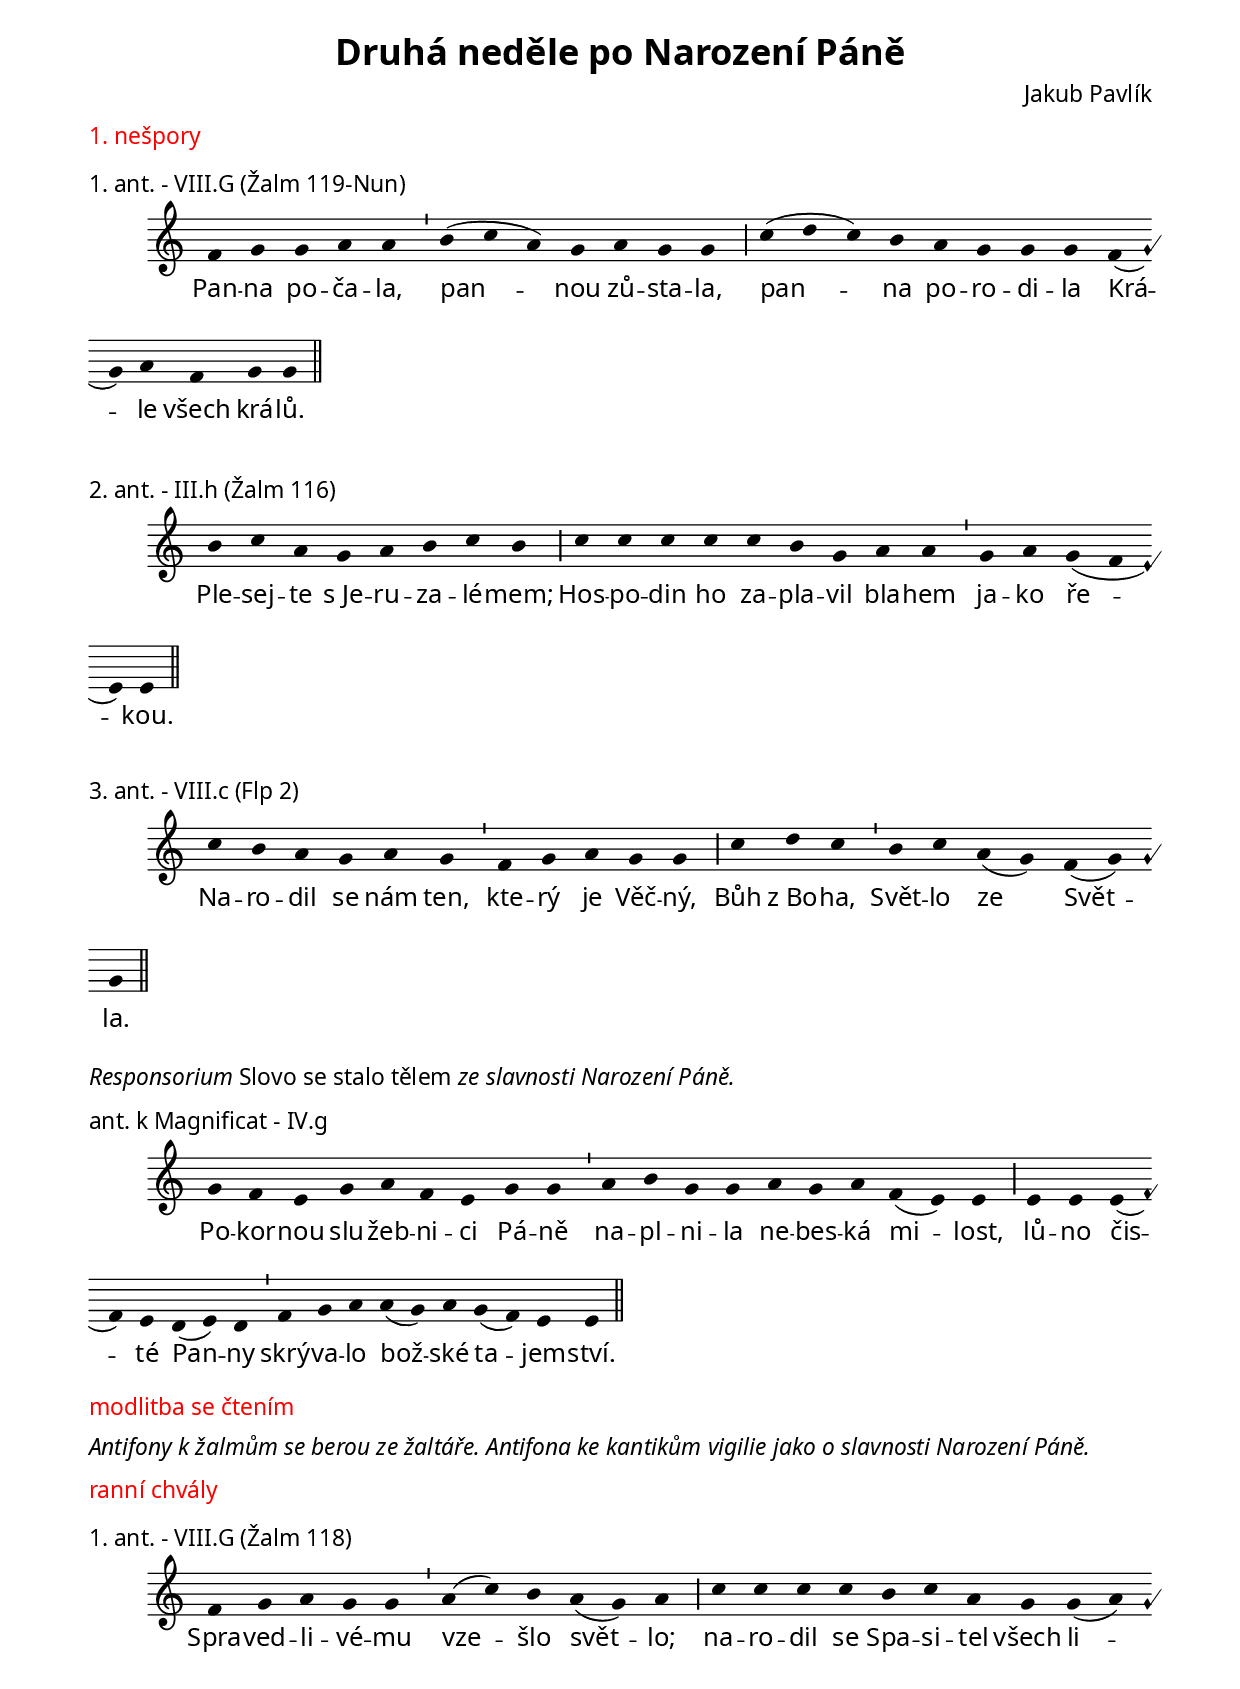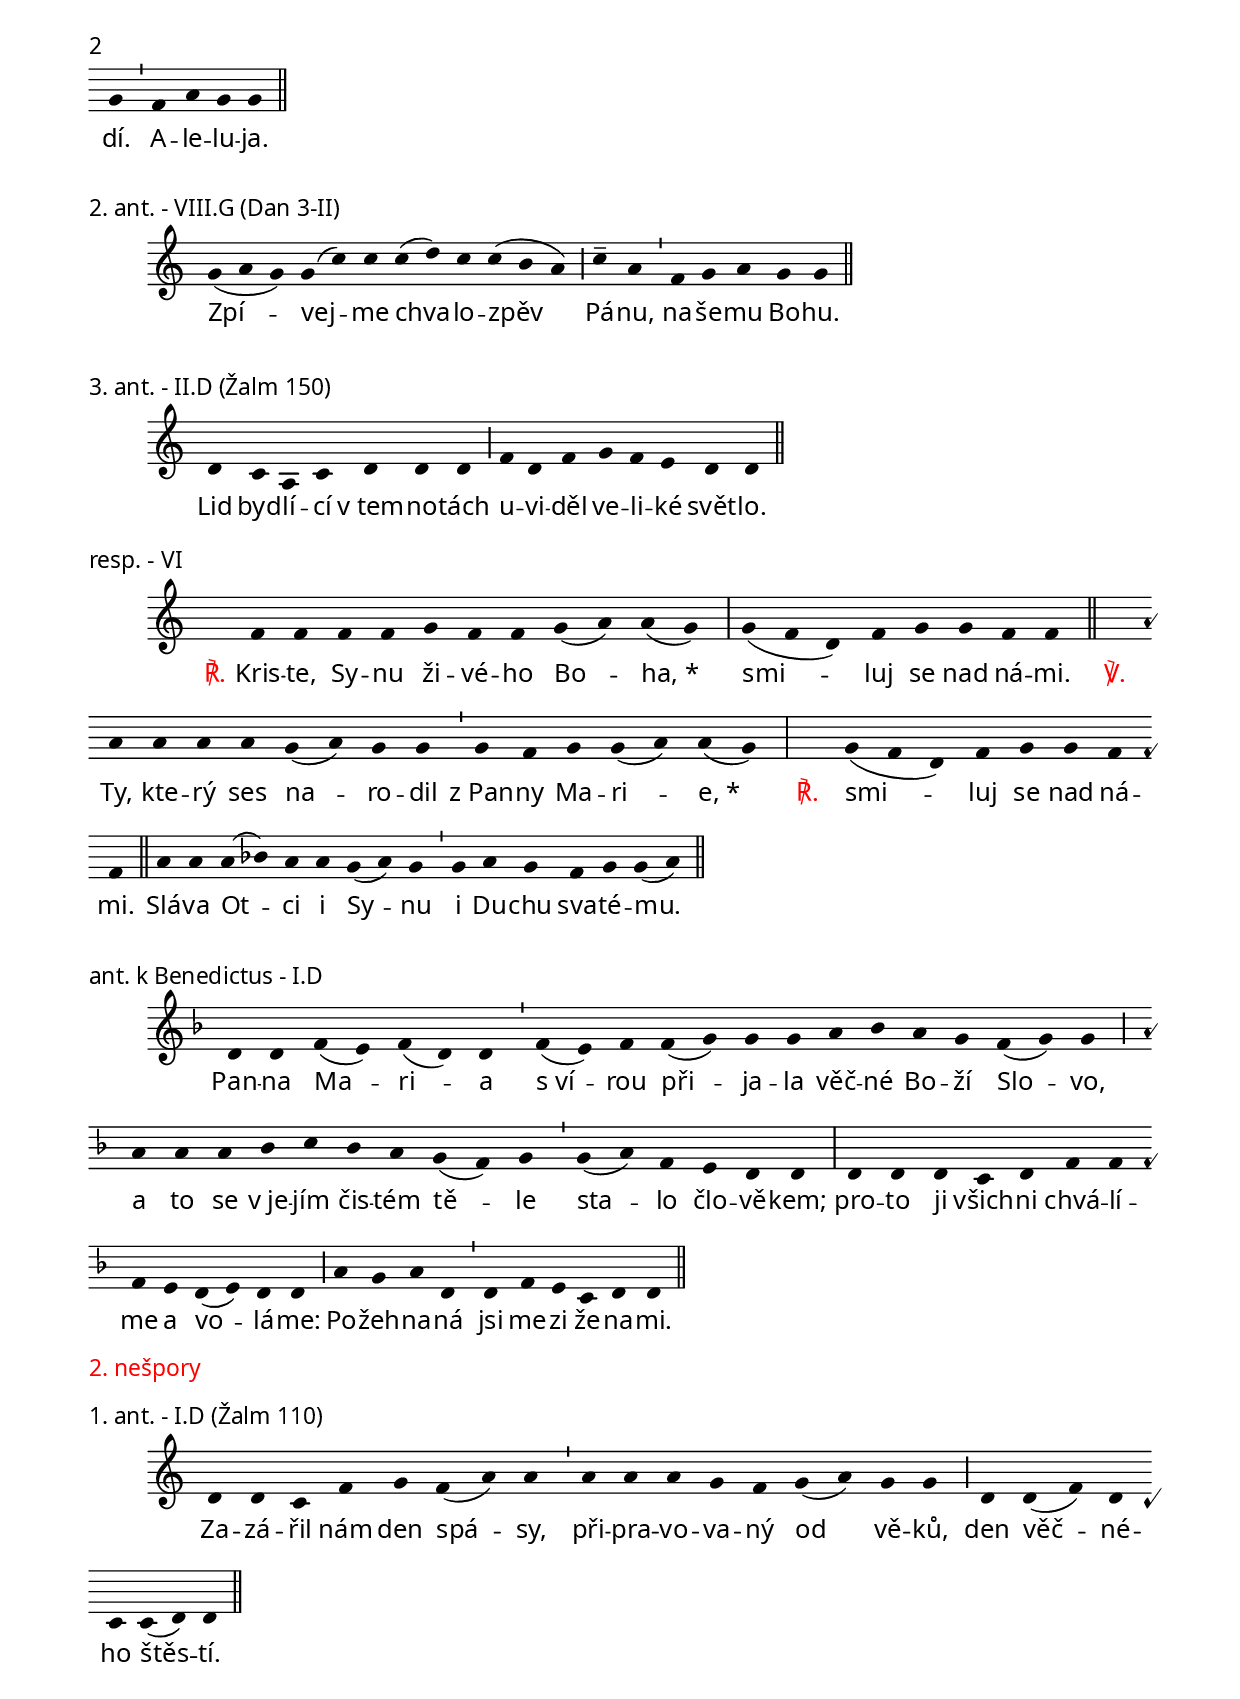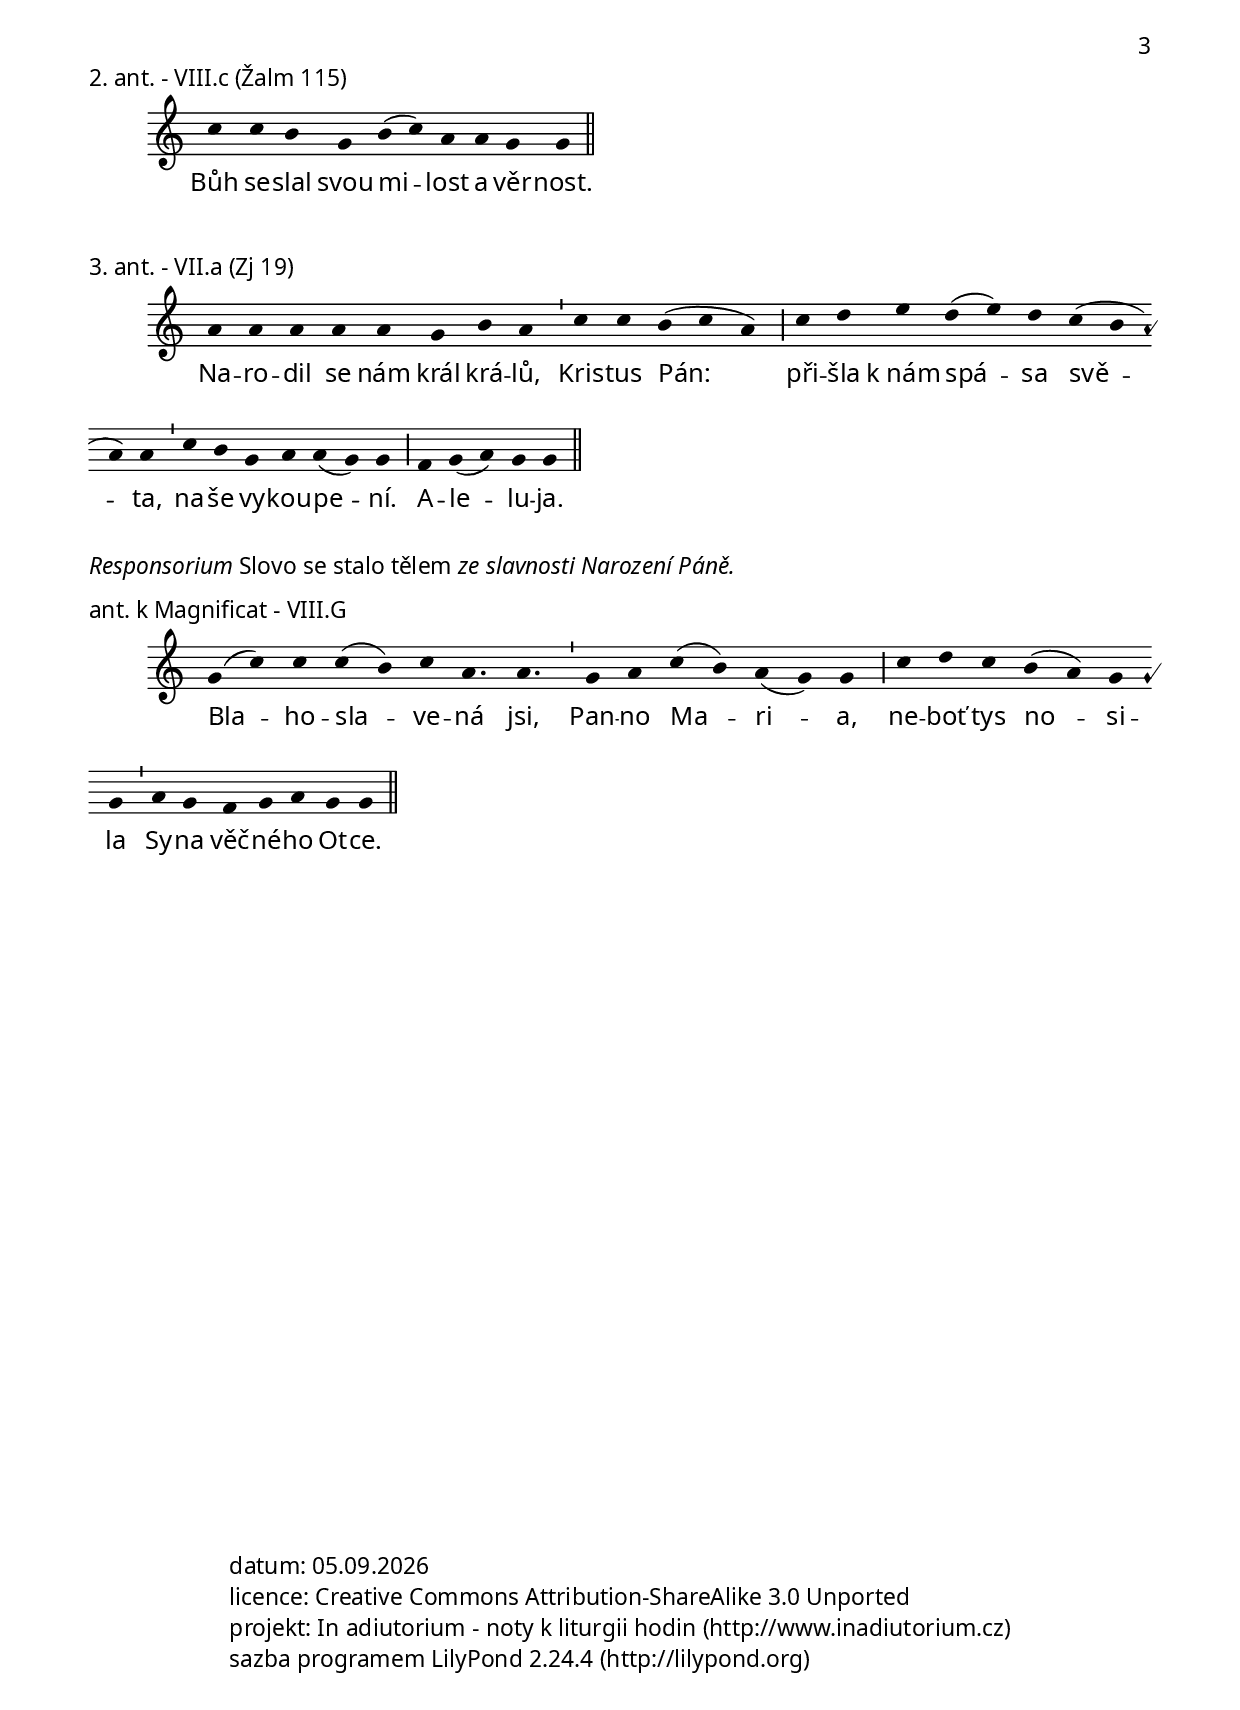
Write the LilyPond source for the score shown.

\version "2.17.25"

\header {
  title = "Druhá neděle po Narození Páně"
  composer = "Jakub Pavlík"
}

\include "spolecne.ly"
\include "dilyresponsorii.ly"

\markup {\nadpisHodinka {"1. nešpory"}}

\score {
  \relative c' {
    \choralniRezim
    f g g a a \barMin
    b( c a) g a g g \barMaior
    c( d c) b a g g g f( g) a f g g \barFinalis
  }
  \addlyrics {
    Pan -- na po -- ča -- la,
    pan -- nou zů -- sta -- la,
    pan -- na po -- ro -- di -- la Krá -- le všech krá -- lů.
  }
  \header {
    quid = "1. ant."
    modus = "VIII"
    differentia = "G"
    psalmus = "Žalm 119-Nun"
    fons = "oktáv Narození Páně, 27.12., k Magnificat, druhá část jiný text"
    fial = "fial://vanoce_narozenipane.ly#27-amag?cast=2&jiny text"
    id = "ne1-a1"
    piece = \markup {\sestavTitulek}
  }
}

\score {
  \relative c'' {
    \choralniRezim
    b4 c a g a b c b \barMaior
    c c c c c b g a a \barMin
    g a g( f e) e \barFinalis
  }
  \addlyrics {
    Ple -- sej -- te s_Je -- ru -- za -- lé -- mem;
    Hos -- po -- din ho za -- pla -- vil bla -- hem
    ja -- ko ře -- kou.
  }
  \header {
    quid = "2. ant."
    modus = "III"
    differentia = "h"
    psalmus = "Žalm 116"
    fial = "antifony/tyden4_5ctvrtek.ly#rch-ant2?konec=9"
    placet = "zkusit lépe"
    id = "ne1-a2"
    piece = \markup {\sestavTitulek}
  }
}

\score {
  \relative c'' {
    \choralniRezim
    c4 b a g a g \barMin
    f g a g g \barMaior
    c d c \barMin
    b c a( g) f( g) g \barFinalis
  }
  \addlyrics {
    Na -- ro -- dil se nám ten,
    kte -- rý je Věč -- ný,
    Bůh z_Bo -- ha,
    Svět -- lo ze Svět -- la.
  }
  \header {
    quid = "3. ant."
    modus = "VIII"
    differentia = "c"
    psalmus = "Flp 2"
    id = "ne1-a3"
    piece = \markup {\sestavTitulek}
  }
}

\markup\italic{Responsorium \upright{Slovo se stalo tělem} ze slavnosti Narození Páně.}

\score {
  \relative c'' {
    \choralniRezim
    g4 f e g a f e g g \barMin
    a4 b g g a g a f( e) e \barMaior
    e e e( f) e d( e) d \barMin
    f g a a( g) a g( f) e e \barFinalis
  }
  \addlyrics {
    Po -- kor -- nou slu -- žeb -- ni -- ci Pá -- ně
    na -- pl -- ni -- la ne -- bes -- ká mi -- lost,
    lů -- no čis -- té Pan -- ny
    skrý -- va -- lo bož -- ské ta -- jem -- ství.
  }
  \header {
    quid = "ant. k Magnificat"
    modus = "IV"
    differentia = "g"
    psalmus = "Magnificat"
    id = "ne1-amag"
    piece = \markup {\sestavTitulekBezZalmu}
  }
}

\markup {\nadpisHodinka {"modlitba se čtením"}}

\markup\italic{
  Antifony k žalmům se berou ze žaltáře.
  Antifona ke kantikům vigilie jako o slavnosti Narození Páně.
}

\markup {\nadpisHodinka {"ranní chvály"}}

\score {
  \relative c' {
    \choralniRezim
    f4 g a g g \barMin a( c) b a( g) a \barMaior
    c c c c b c a g g( a) g \barMin
    f a g g \barFinalis
  }
  \addlyrics {
    Spra -- ved -- li -- vé -- mu vze -- šlo svět -- lo;
    na -- ro -- dil se Spa -- si -- tel všech li -- dí.
    A -- le -- lu -- ja.
  }
  \header {
    quid = "1. ant."
    modus = "VIII"
    differentia = "G"
    psalmus = "Žalm 118"
    id = "rch-a1"
    piece = \markup {\sestavTitulek}
  }
}

\score {
  \relative c'' {
    \choralniRezim
    g4( a g) g( c) c c( d) c c( b a) \barMaior
    c4-- a \barMin f g a g g \barFinalis
  }
  \addlyrics {
    Zpí -- vej -- me chva -- lo -- zpěv Pá -- nu,
    na -- še -- mu Bo -- hu.
  }
  \header {
    quid = "2. ant."
    modus = "VIII"
    differentia = "G"
    psalmus = "Dan 3-II"
    fial = "antifony/tyden2_1nedele.ly#rch-ant2?zacatek=12"
    placet = "nevyvážená, od předlohy spíš oddělit (popř. upravit obě)"
    id = "rch-a2"
    piece = \markup {\sestavTitulek}
  }
}

\score {
  \relative c' {
    \choralniRezim
    d4 c a c d d d \barMaior
    f d f g f e d d \barFinalis
  }
  \addlyrics {
    Lid byd -- lí -- cí v_tem -- no -- tách
    u -- vi -- děl ve -- li -- ké svět -- lo.
  }
  \header {
    quid = "3. ant."
    modus = "II"
    differentia = "D"
    psalmus = "Žalm 150"
    id = "rch-a3"
    piece = \markup {\sestavTitulek}
  }
}

\score {
  \relative c' {
    \choralniRezim

    % R
      \neviditelna f
      f4 f f f g f f g( a) a( g) \barMax
      g( f d) f g g f f \barFinalis
      % V
      \neviditelna f
      a4 a a a g( a) g g \barMin g f g g( a) a( g) \barMax
      % R
      \neviditelna g
      g( f d) f g g f f \barFinalis
      % Slava
      \respVIdoxologie \barFinalis
  }
  \addlyrics {
    \Response Kris -- te, Sy -- nu ži -- vé -- ho Bo -- ha,_*
    smi -- luj se nad ná -- mi.

    \Verse Ty, kte -- rý ses na -- ro -- dil z_Pan -- ny Ma -- ri -- e,_*
    \Response smi -- luj se nad ná -- mi.

    \textRespDoxologie
  }
  \header {
    quid = "resp."
    modus = "VI"
    fial = "responsoria.ly#1ne-rch?jiny_vers"
    id = "rch-r"
    piece = \markup {\sestavTitulekResp}
  }
}

\score {
  \relative c' {
    \choralniRezim
    \key f \major
    d4 d f( e) f( d) d \barMin
    f( e) f f( g) g g a bes a g f( g) g \barMaior

    a a a bes c bes a g( f) g \barMin
    g( a) f e d d \barMax

    d d d c d f f f e d( e) d d \barMaior

    a' g a d, \barMin
    d f e c d d \barFinalis
  }
  \addlyrics {
    Pan -- na Ma -- ri -- a
    s_ví -- rou při -- ja -- la věč -- né Bo -- ží Slo -- vo,

    a to se v_je -- jím čis -- tém tě -- le
    sta -- lo člo -- vě -- kem;

    pro -- to ji všich -- ni chvá -- lí -- me a vo -- lá -- me:

    Po -- žeh -- na -- ná jsi me -- zi že -- na -- mi.
  }
  \header {
    quid = "ant. k Benedictus"
    modus = "I"
    differentia = "D"
    psalmus = "Benedictus"
    placet = "_Panna Maria_ nepřirozené; krok na _a to se_ raději pryč"
    id = "rch-aben"
    piece = \markup {\sestavTitulekBezZalmu}
  }
}

\markup {\nadpisHodinka {"2. nešpory"}}

\score {
  \relative c' {
    \choralniRezim
    d4 d c f g f( a) a \barMin
    a a a g f g( a) g g \barMaior
    d d( f) d c c( d) d \barFinalis
  }
  \addlyrics {
    Za -- zá -- řil nám den spá -- sy,
    při -- pra -- vo -- va -- ný od vě -- ků,
    den věč -- né -- ho štěs -- tí.
  }
  \header {
    quid = "1. ant."
    modus = "I"
    differentia = "D"
    psalmus = "Žalm 110"
    placet = "napojení závěrečné části je v rámci korpusu hodně exotické"
    id = "ne2-a1"
    piece = \markup {\sestavTitulek}
  }
}

\score {
  \relative c'' {
    \choralniRezim
    c4 c b
    g b( c) a a g g \barFinalis
  }
  \addlyrics {
    Bůh se -- slal
    svou mi -- lost a věr -- nost.
  }
  \header {
    quid = "2. ant."
    modus = "VIII"
    differentia = "c"
    psalmus = "Žalm 115"
    id = "ne2-a2"
    piece = \markup {\sestavTitulek}
  }
}

\score {
  \relative c'' {
    \choralniRezim
    a4 a a a a g b a \barMin
    c c b( c a) \barMaior
    c d e d( e) d c( b a) a \barMin
    c b g a a( g) g \barMaior
    f g( a) g g \barFinalis
  }
  \addlyrics {
    Na -- ro -- dil se nám král krá -- lů,
    Kris -- tus Pán:
    při -- šla k_nám spá -- sa svě -- ta,
    na -- še vy -- kou -- pe -- ní.
    A -- le -- lu -- ja.
  }
  \header {
    quid = "3. ant."
    modus = "VII"
    differentia = "a"
    psalmus = "Zj 19"
    placet = "líbí se mi, ale začátek by asi byl vhodnější zpěvněji"
    id = "ne2-a3"
    piece = \markup {\sestavTitulek}
  }
}

\markup\italic{Responsorium \upright{Slovo se stalo tělem} ze slavnosti Narození Páně.}

\score {
  \relative c'' {
    \choralniRezim
    g4( c) c c( b) c a4. a \barMin g4 a c( b) a( g) g \barMaior
    c d c b( a) g g \barMin
    a g f g a g g \barFinalis
  }
  \addlyrics {
    Bla -- ho -- sla -- ve -- ná jsi, Pan -- no Ma -- ri -- a,
    ne -- boť tys no -- si -- la
    Sy -- na věč -- né -- ho Ot -- ce.
  }
  \header {
    quid = "ant. k Magnificat"
    modus = "VIII"
    differentia = "G"
    psalmus = "Magnificat"
    fial = "commune/commune_maria.ly#2ne-amag?zacatek"
    id = "ne2-amag"
    piece = \markup {\sestavTitulekBezZalmu}
  }
}